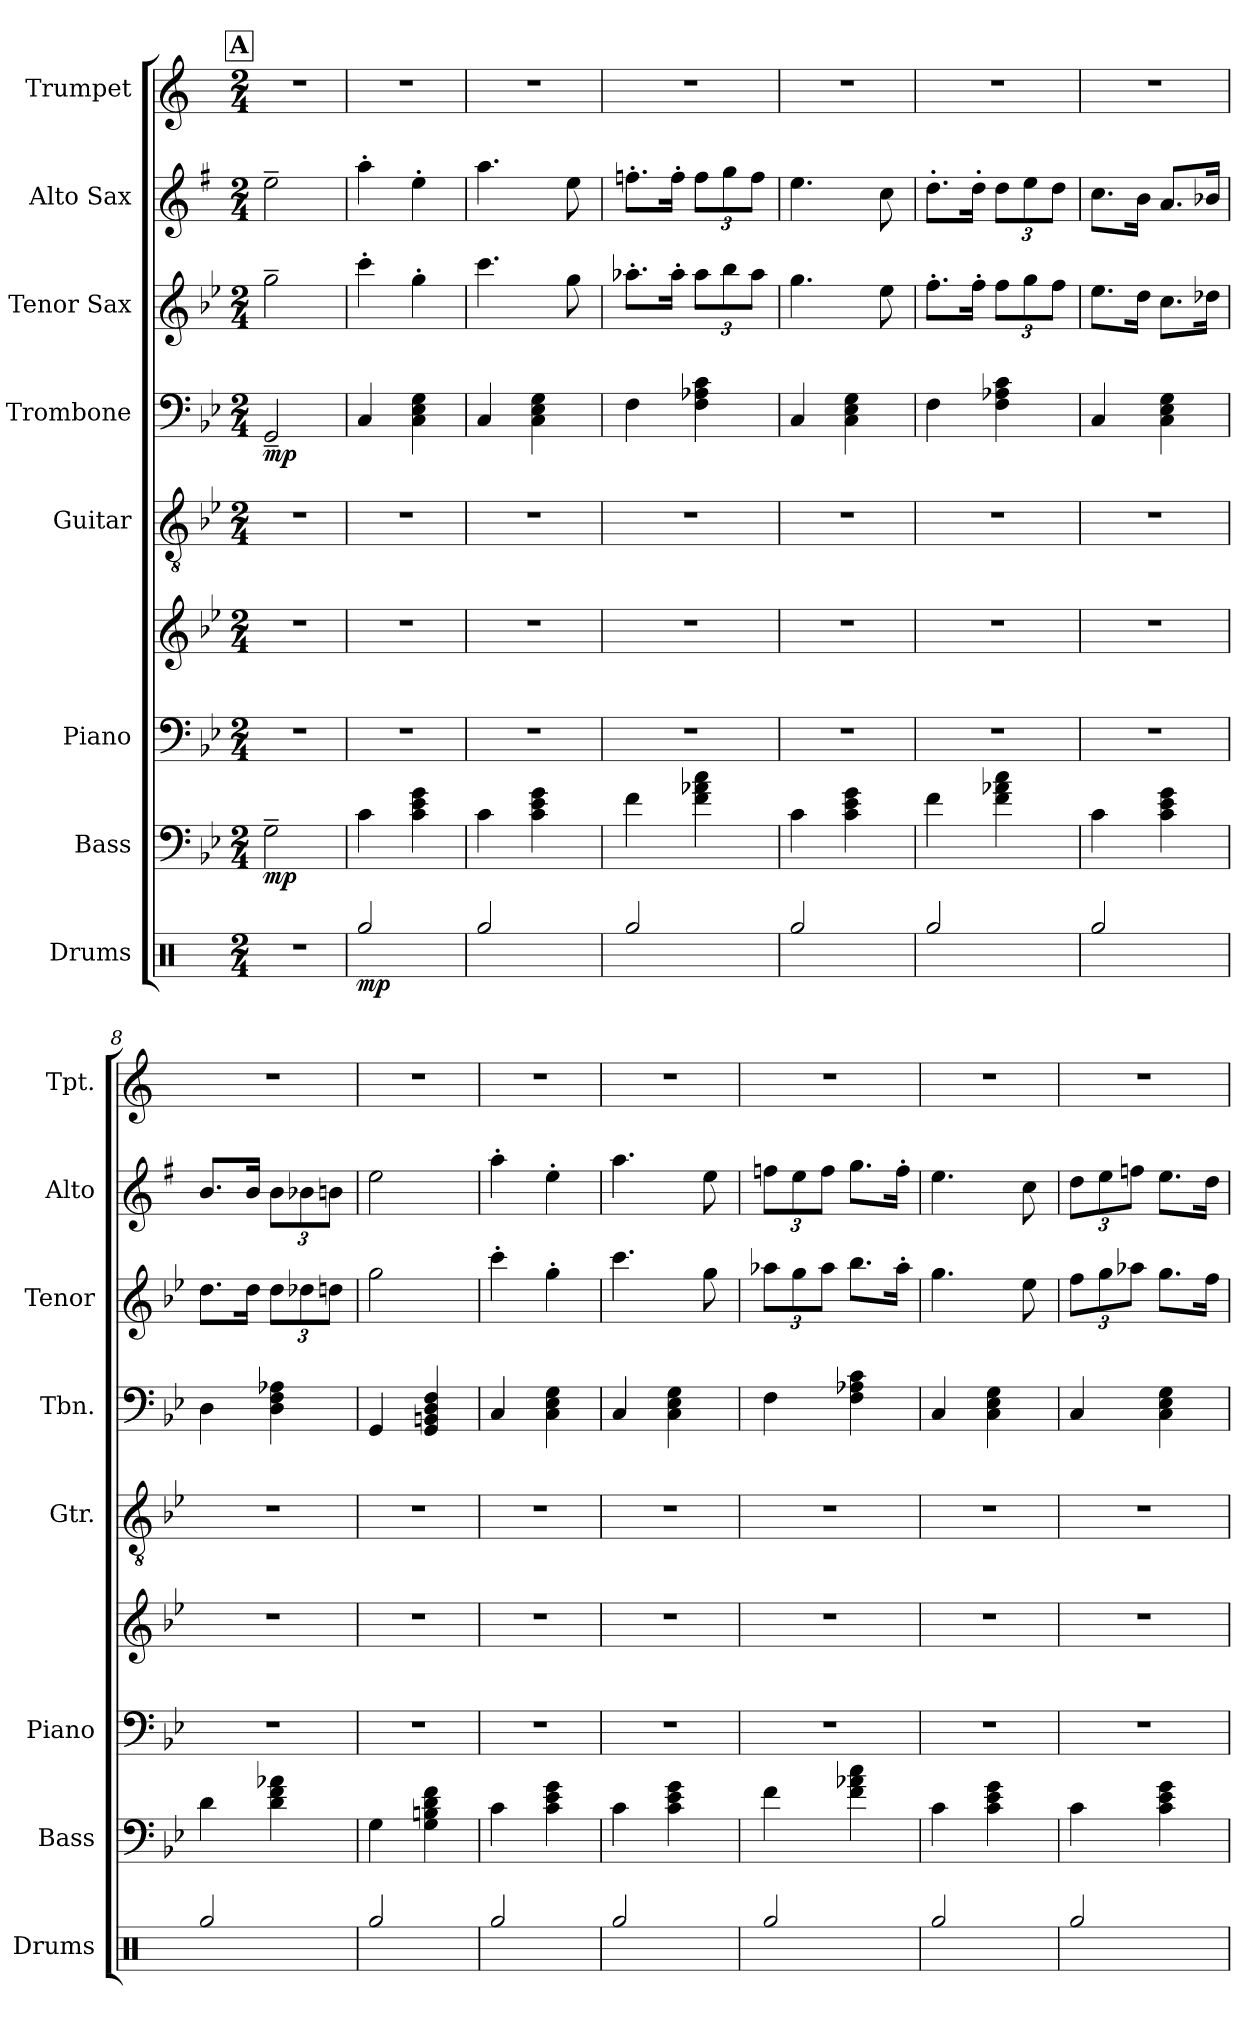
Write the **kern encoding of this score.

**kern	**dynam	**kern	**dynam	**kern	**kern	**kern	**kern	**dynam	**kern	**kern	**kern
*part8	*part8	*part7	*part7	*part6	*part6	*part5	*part4	*part4	*part3	*part2	*part1
*staff9	*staff9	*staff8	*staff8	*staff7	*staff6	*staff5	*staff4	*staff4	*staff3	*staff2	*staff1
*I"Drums	*	*I"Bass	*	*I"Piano	*	*I"Guitar	*I"Trombone	*	*I"Tenor Sax	*I"Alto Sax	*I"Trumpet
*I'Drums	*	*I'Bass	*	*I'Piano	*	*I'Gtr.	*I'Tbn.	*	*I'Tenor	*I'Alto	*I'Tpt.
*clefX	*	*clefF4	*	*clefF4	*clefG2	*clefGv2	*clefF4	*	*clefG2	*clefG2	*clefG2
*	*	*ITrd7c12	*	*	*	*	*	*	*ITrd8c14	*ITrd5c9	*ITrd1c2
*k[]	*	*k[b-e-]	*	*k[b-e-]	*k[b-e-]	*k[b-e-]	*k[b-e-]	*	*k[b-e-]	*k[b-e-]	*k[b-e-]
*M2/4	*	*M2/4	*	*M2/4	*M2/4	*M2/4	*M2/4	*	*M2/4	*M2/4	*M2/4
*MM120	*	*MM120	*	*MM120	*MM120	*MM120	*MM120	*	*MM120	*MM120	*MM120
!!LO:REH:place=s1:a:fs=14:t=A
=1	=1	=1	=1	=1	=1	=1	=1	=1	=1	=1	=1
!	!	!	!LO:DY:b	!	!	!	!	!LO:DY:b	!	!	!
2r	.	2GG~\	mp	2r	2r	2r	2GG~/	mp	2g~\	2g~\	2r
=2	=2	=2	=2	=2	=2	=2	=2	=2	=2	=2	=2
!	!LO:DY:b	!	!	!	!	!	!	!	!	!	!
2Rgg/	mp	4C\	.	2r	2r	2r	4C/	.	4cc'\	4cc'\	2r
.	.	4C\ 4E-\ 4G\	.	.	.	.	4C\ 4E-\ 4G\	.	4g'\	4g'\	.
=3	=3	=3	=3	=3	=3	=3	=3	=3	=3	=3	=3
2Rgg/	.	4C\	.	2r	2r	2r	4C/	.	4.cc\	4.cc\	2r
.	.	4C\ 4E-\ 4G\	.	.	.	.	4C\ 4E-\ 4G\	.	.	.	.
.	.	.	.	.	.	.	.	.	8g\	8g\	.
=4	=4	=4	=4	=4	=4	=4	=4	=4	=4	=4	=4
2Rgg/	.	4F\	.	2r	2r	2r	4F\	.	8.a-X'\L	8.a-X'\L	2r
.	.	.	.	.	.	.	.	.	16a-'\Jk	16a-'\Jk	.
*	*	*	*	*	*	*	*	*	*Xbrackettup	*Xbrackettup	*
.	.	4F\ 4A-X\ 4c\	.	.	.	.	4F\ 4A-X\ 4c\	.	12a-\L	12a-\L	.
.	.	.	.	.	.	.	.	.	12b-\	12b-\	.
.	.	.	.	.	.	.	.	.	12a-\J	12a-\J	.
=5	=5	=5	=5	=5	=5	=5	=5	=5	=5	=5	=5
2Rgg/	.	4C\	.	2r	2r	2r	4C/	.	4.g\	4.g\	2r
.	.	4C\ 4E-\ 4G\	.	.	.	.	4C\ 4E-\ 4G\	.	.	.	.
.	.	.	.	.	.	.	.	.	8e-\	8e-\	.
=6	=6	=6	=6	=6	=6	=6	=6	=6	=6	=6	=6
2Rgg/	.	4F\	.	2r	2r	2r	4F\	.	8.f'\L	8.f'\L	2r
.	.	.	.	.	.	.	.	.	16f'\Jk	16f'\Jk	.
.	.	4F\ 4A-X\ 4c\	.	.	.	.	4F\ 4A-X\ 4c\	.	12f\L	12f\L	.
.	.	.	.	.	.	.	.	.	12g\	12g\	.
.	.	.	.	.	.	.	.	.	12f\J	12f\J	.
=7	=7	=7	=7	=7	=7	=7	=7	=7	=7	=7	=7
2Rgg/	.	4C\	.	2r	2r	2r	4C/	.	8.e-\L	8.e-\L	2r
.	.	.	.	.	.	.	.	.	16d\Jk	16d\Jk	.
.	.	4C\ 4E-\ 4G\	.	.	.	.	4C\ 4E-\ 4G\	.	8.c\L	8.c/L	.
.	.	.	.	.	.	.	.	.	16d-X\Jk	16d-X/Jk	.
!!LO:PB:g=z
=8	=8	=8	=8	=8	=8	=8	=8	=8	=8	=8	=8
2Rgg/	.	4D\	.	2r	2r	2r	4D\	.	8.d\L	8.d/L	2r
.	.	.	.	.	.	.	.	.	16d\Jk	16d/Jk	.
.	.	4D\ 4F\ 4A-X\	.	.	.	.	4D\ 4F\ 4A-X\	.	12d\L	12d\L	.
.	.	.	.	.	.	.	.	.	12d-X\	12d-X\	.
.	.	.	.	.	.	.	.	.	12dn\J	12dn\J	.
=9	=9	=9	=9	=9	=9	=9	=9	=9	=9	=9	=9
2Rgg/	.	4GG\	.	2r	2r	2r	4GG/	.	2g\	2g\	2r
.	.	4GG\ 4BBn\ 4D\ 4F\	.	.	.	.	4GG/ 4BBn/ 4D/ 4F/	.	.	.	.
=10	=10	=10	=10	=10	=10	=10	=10	=10	=10	=10	=10
2Rgg/	.	4C\	.	2r	2r	2r	4C/	.	4cc'\	4cc'\	2r
.	.	4C\ 4E-\ 4G\	.	.	.	.	4C\ 4E-\ 4G\	.	4g'\	4g'\	.
=11	=11	=11	=11	=11	=11	=11	=11	=11	=11	=11	=11
2Rgg/	.	4C\	.	2r	2r	2r	4C/	.	4.cc\	4.cc\	2r
.	.	4C\ 4E-\ 4G\	.	.	.	.	4C\ 4E-\ 4G\	.	.	.	.
.	.	.	.	.	.	.	.	.	8g\	8g\	.
=12	=12	=12	=12	=12	=12	=12	=12	=12	=12	=12	=12
2Rgg/	.	4F\	.	2r	2r	2r	4F\	.	12a-X\L	12a-X\L	2r
.	.	.	.	.	.	.	.	.	12g\	12g\	.
.	.	.	.	.	.	.	.	.	12a-\J	12a-\J	.
.	.	4F\ 4A-X\ 4c\	.	.	.	.	4F\ 4A-X\ 4c\	.	8.b-\L	8.b-\L	.
.	.	.	.	.	.	.	.	.	16a-'\Jk	16a-'\Jk	.
=13	=13	=13	=13	=13	=13	=13	=13	=13	=13	=13	=13
2Rgg/	.	4C\	.	2r	2r	2r	4C/	.	4.g\	4.g\	2r
.	.	4C\ 4E-\ 4G\	.	.	.	.	4C\ 4E-\ 4G\	.	.	.	.
.	.	.	.	.	.	.	.	.	8e-\	8e-\	.
=14	=14	=14	=14	=14	=14	=14	=14	=14	=14	=14	=14
2Rgg/	.	4C\	.	2r	2r	2r	4C/	.	12f\L	12f\L	2r
.	.	.	.	.	.	.	.	.	12g\	12g\	.
.	.	.	.	.	.	.	.	.	12a-X\J	12a-X\J	.
.	.	4C\ 4E-\ 4G\	.	.	.	.	4C\ 4E-\ 4G\	.	8.g\L	8.g\L	.
.	.	.	.	.	.	.	.	.	16f\Jk	16f\Jk	.
=	=	=	=	=	=	=	=	=	=	=	=
*-	*-	*-	*-	*-	*-	*-	*-	*-	*-	*-	*-
